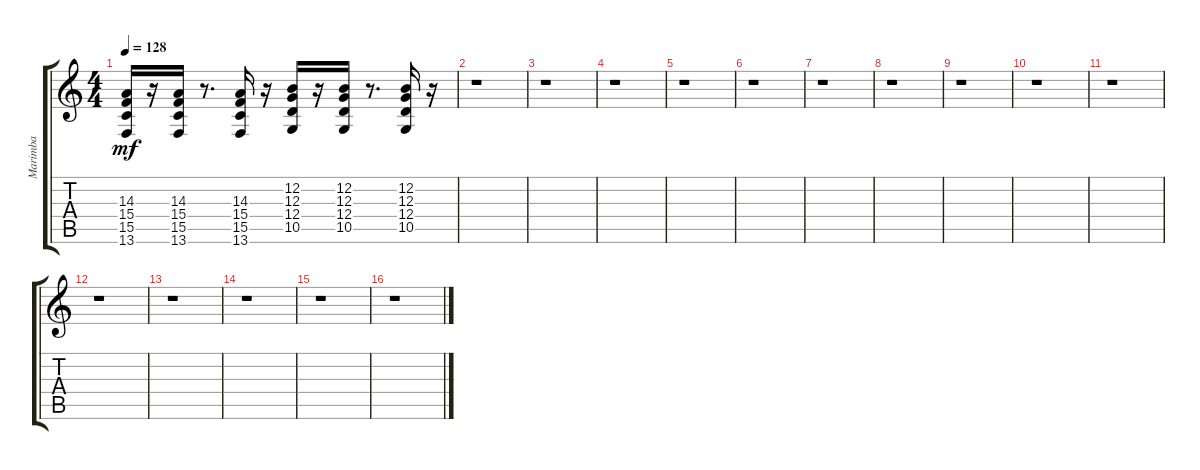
\track ("Marimba" "Marimba") {instrument marimba}
\staff {score tabs}
\tuning (E4 B3 G3 D3 A2 E2) {hide}
\ts (4 4)
\tempo 128
\clef g2
\ks c
(14.3 15.4 15.5 13.6).16{dy mf} r.16 (14.3 15.4 15.5 13.6).16 r.8{d} (14.3 15.4 15.5 13.6).16 r.16 (12.2 12.3 12.4 10.5).16 r.16 (12.2 12.3 12.4 10.5).16 r.8{d} (12.2 12.3 12.4 10.5).16 r.16 |
r.1 |
r.1 |
r.1 |
r.1 |
r.1 |
r.1 |
r.1 |
r.1 |
r.1 |
r.1 |
r.1 |
r.1 |
r.1 |
r.1 |
r.1
